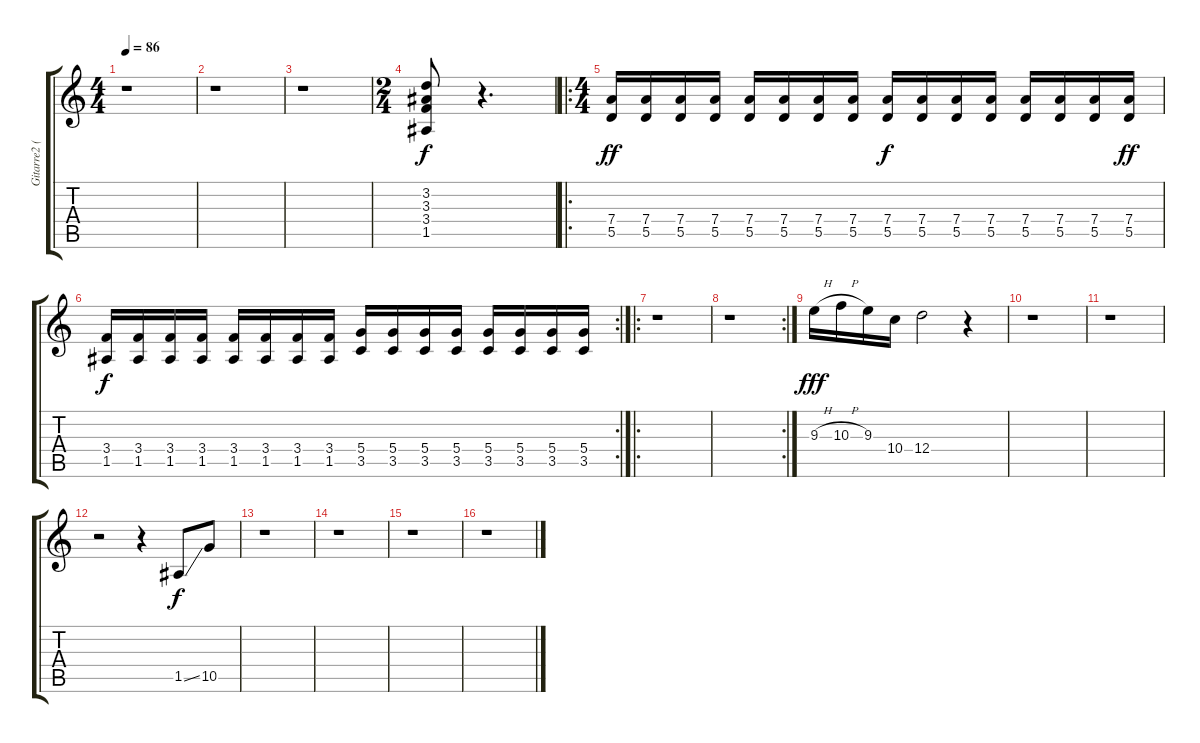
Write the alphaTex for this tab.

\track ("Gitarre2 (Rythm)" "Gitarre2 (") {instrument distortionguitar}
\staff {score tabs}
\tuning (E4 B3 G3 D3 A2 E2) {hide}
\ts (4 4)
\tempo 86
\clef g2
\ks c
r.1{dy f} |
r.1 |
r.1 |
\ts (2 4)
(3.2 3.3 3.4 1.5).8 r.4{d} |
\ro
\ts (4 4)
(7.4 5.5).16{dy ff} (7.4 5.5).16 (7.4 5.5).16 (7.4 5.5).16 (7.4 5.5).16 (7.4 5.5).16 (7.4 5.5).16 (7.4 5.5).16 (7.4 5.5).16{dy f} (7.4 5.5).16 (7.4 5.5).16 (7.4 5.5).16 (7.4 5.5).16 (7.4 5.5).16 (7.4 5.5).16 (7.4 5.5).16{dy ff} |
\rc 2
(3.4 1.5).16{dy f} (3.4 1.5).16 (3.4 1.5).16 (3.4 1.5).16 (3.4 1.5).16 (3.4 1.5).16 (3.4 1.5).16 (3.4 1.5).16 (5.4 3.5).16 (5.4 3.5).16 (5.4 3.5).16 (5.4 3.5).16 (5.4 3.5).16 (5.4 3.5).16 (5.4 3.5).16 (5.4 3.5).16 |
\ro
r.1 |
\rc 2
r.1 |
9.3{h}.16{dy fff} 10.3{h}.16 9.3.16 10.4.16 12.4.2 r.4 |
r.1 |
r.1 |
r.2 r.4 1.5{ss}.8{dy f} 10.5.8 |
r.1 |
r.1 |
r.1 |
r.1
